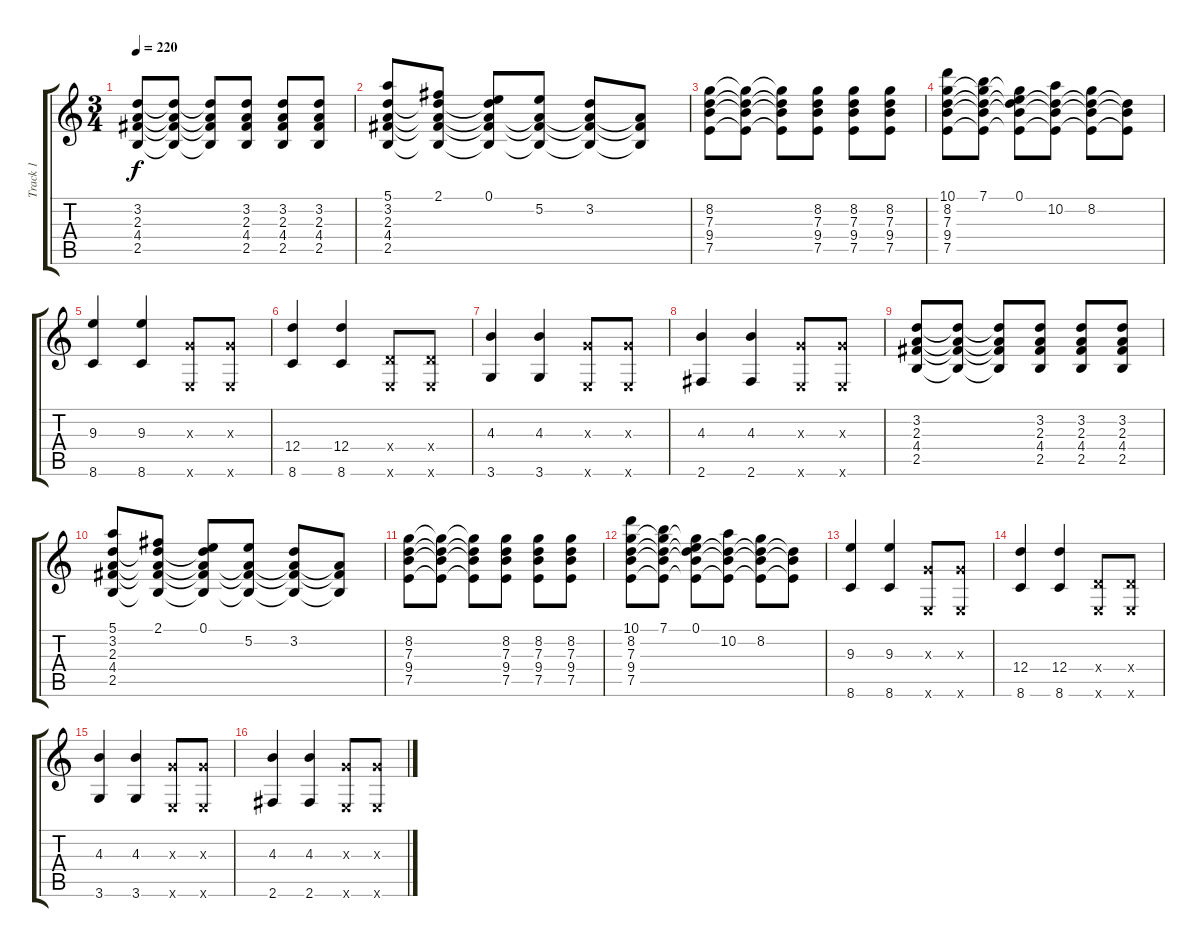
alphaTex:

\track ("Track 1" "Track 1") {instrument distortionguitar}
\staff {score tabs}
\tuning (E4 B3 G3 D3 A2 E2) {hide}
\ts (3 4)
\tempo 220
\clef g2
\ks c
(3.2 2.3 4.4 2.5).8{dy f instrument overdrivenguitar} (3.2{t} 2.3{t} 4.4{t} 2.5{t}).8 (3.2{t} 2.3{t} 4.4{t} 2.5{t}).8 (3.2 2.3 4.4 2.5).8 (3.2 2.3 4.4 2.5).8 (3.2 2.3 4.4 2.5).8 |
(5.1 3.2 2.3 4.4 2.5).8 (2.1 3.2{t} 2.3{t} 4.4{t} 2.5{t}).8 (0.1 3.2{t} 2.3{t} 4.4{t} 2.5{t}).8 (5.2 2.3{t} 4.4{t} 2.5{t}).8 (3.2 2.3{t} 4.4{t} 2.5{t}).8 (2.3{t} 4.4{t} 2.5{t}).8 |
(8.2 7.3 9.4 7.5).8 (8.2{t} 7.3{t} 9.4{t} 7.5{t}).8 (8.2{t} 7.3{t} 9.4{t} 7.5{t}).8 (8.2 7.3 9.4 7.5).8 (8.2 7.3 9.4 7.5).8 (8.2 7.3 9.4 7.5).8 |
(10.1 8.2 7.3 9.4 7.5).8 (7.1 8.2{t} 7.3{t} 9.4{t} 7.5{t}).8 (0.1 8.2{t} 7.3{t} 9.4{t} 7.5{t}).8 (10.2 7.3{t} 9.4{t} 7.5{t}).8 (8.2 7.3{t} 9.4{t} 7.5{t}).8 (7.3{t} 9.4{t} 7.5{t}).8 |
(9.3 8.6).4{instrument distortionguitar} (9.3 8.6).4 (0.3{x} 0.6{x}).8 (0.3{x} 0.6{x}).8 |
(12.4 8.6).4 (12.4 8.6).4 (0.4{x} 0.6{x}).8 (0.4{x} 0.6{x}).8 |
(4.3 3.6).4 (4.3 3.6).4 (0.3{x} 0.6{x}).8 (0.3{x} 0.6{x}).8 |
(4.3 2.6).4 (4.3 2.6).4 (0.3{x} 0.6{x}).8 (0.3{x} 0.6{x}).8 |
(3.2 2.3 4.4 2.5).8{instrument overdrivenguitar} (3.2{t} 2.3{t} 4.4{t} 2.5{t}).8 (3.2{t} 2.3{t} 4.4{t} 2.5{t}).8 (3.2 2.3 4.4 2.5).8 (3.2 2.3 4.4 2.5).8 (3.2 2.3 4.4 2.5).8 |
(5.1 3.2 2.3 4.4 2.5).8 (2.1 3.2{t} 2.3{t} 4.4{t} 2.5{t}).8 (0.1 3.2{t} 2.3{t} 4.4{t} 2.5{t}).8 (5.2 2.3{t} 4.4{t} 2.5{t}).8 (3.2 2.3{t} 4.4{t} 2.5{t}).8 (2.3{t} 4.4{t} 2.5{t}).8 |
(8.2 7.3 9.4 7.5).8 (8.2{t} 7.3{t} 9.4{t} 7.5{t}).8 (8.2{t} 7.3{t} 9.4{t} 7.5{t}).8 (8.2 7.3 9.4 7.5).8 (8.2 7.3 9.4 7.5).8 (8.2 7.3 9.4 7.5).8 |
(10.1 8.2 7.3 9.4 7.5).8 (7.1 8.2{t} 7.3{t} 9.4{t} 7.5{t}).8 (0.1 8.2{t} 7.3{t} 9.4{t} 7.5{t}).8 (10.2 7.3{t} 9.4{t} 7.5{t}).8 (8.2 7.3{t} 9.4{t} 7.5{t}).8 (7.3{t} 9.4{t} 7.5{t}).8 |
(9.3 8.6).4{instrument distortionguitar} (9.3 8.6).4 (0.3{x} 0.6{x}).8 (0.3{x} 0.6{x}).8 |
(12.4 8.6).4 (12.4 8.6).4 (0.4{x} 0.6{x}).8 (0.4{x} 0.6{x}).8 |
(4.3 3.6).4 (4.3 3.6).4 (0.3{x} 0.6{x}).8 (0.3{x} 0.6{x}).8 |
(4.3 2.6).4 (4.3 2.6).4 (0.3{x} 0.6{x}).8 (0.3{x} 0.6{x}).8
